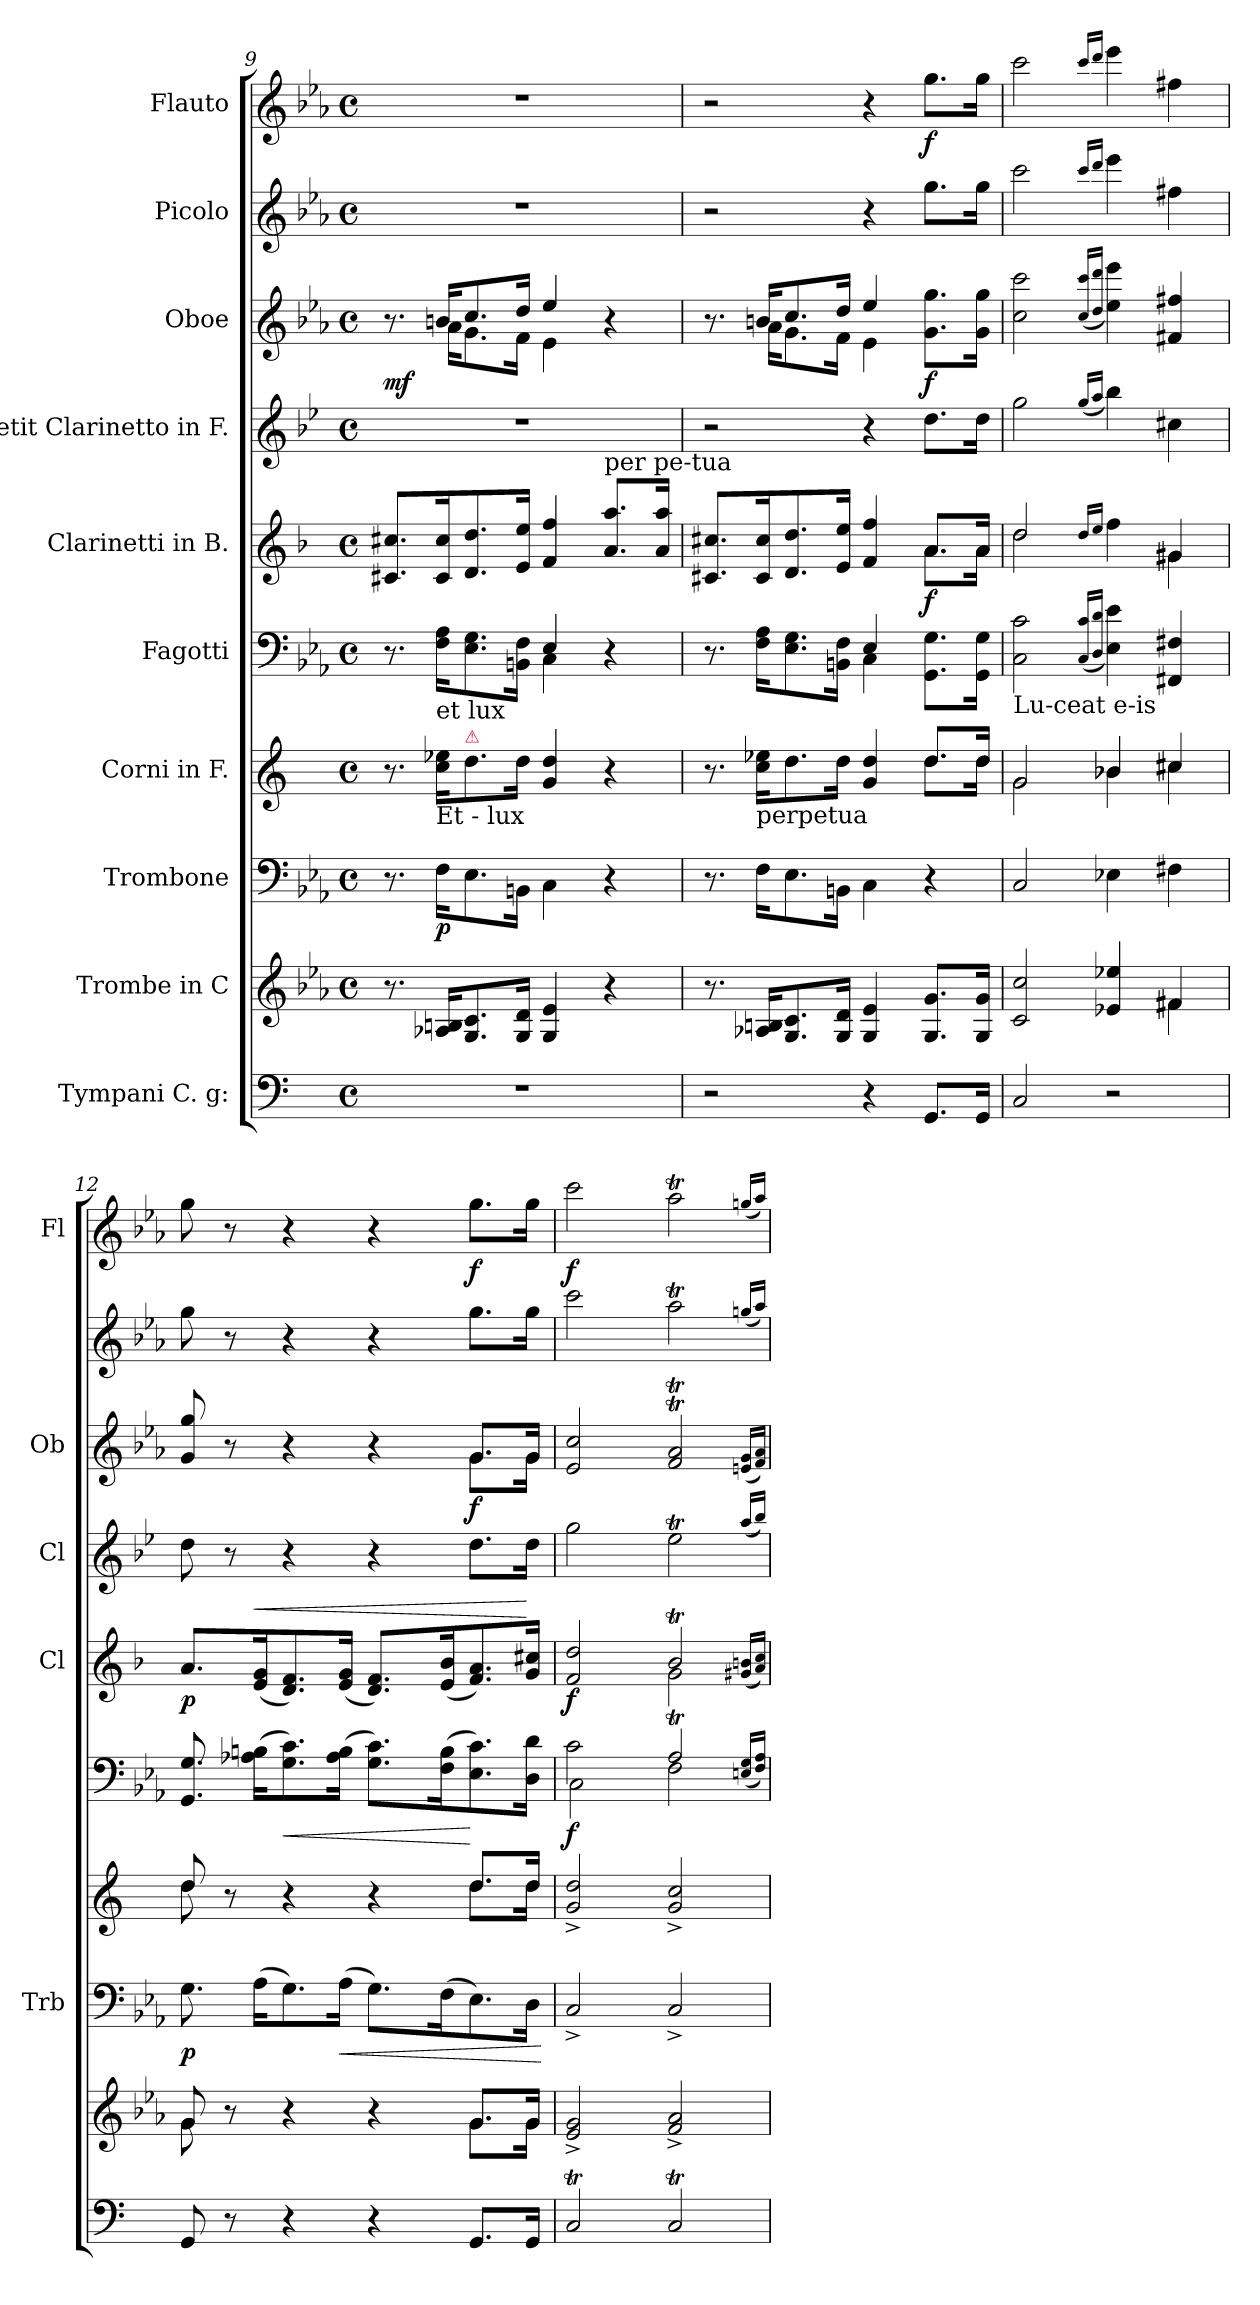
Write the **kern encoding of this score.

**kern	**kern	**kern	**dynam	**kern	**kern	**dynam	**kern	**dynam	**kern	**kern	**dynam	**kern	**dynam	**kern	**dynam
*part10	*part9	*part8	*part8	*part7	*part6	*part6	*part5	*part5	*part4	*part3	*part3	*part2	*part2	*part1	*part1
*staff10	*staff9	*staff8	*staff8	*staff7	*staff6	*staff6	*staff5	*staff5	*staff4	*staff3	*staff3	*staff2	*staff2	*staff1	*staff1
*I"Tympani C. g:	*I"Trombe in C	*I"Trombone	*	*I"Corni in F.	*I"Fagotti	*	*I"Clarinetti in B.	*	*I"Petit Clarinetto in F.	*I"Oboe	*	*I"Picolo	*	*I"Flauto	*
*	*	*I'Trb	*	*	*	*	*I'Cl	*	*I'Cl	*I'Ob	*	*	*	*I'Fl	*
*clefF4	*clefG2	*clefF4	*	*clefG2	*clefF4	*	*clefG2	*	*clefG2	*clefG2	*	*clefG2	*	*clefG2	*
*	*	*	*	*ITrd4c7	*	*	*ITrd1c2	*	*ITrd4c7	*	*	*	*	*	*
*k[]	*k[b-e-a-]	*k[b-e-a-]	*	*k[b-]	*k[b-e-a-]	*	*k[b-e-a-]	*	*k[b-e-a-]	*k[b-e-a-]	*	*k[b-e-a-]	*	*k[b-e-a-]	*
*M4/4	*M4/4	*M4/4	*	*M4/4	*M4/4	*	*M4/4	*	*M4/4	*M4/4	*	*M4/4	*	*M4/4	*
*met(c)	*met(c)	*met(c)	*	*met(c)	*met(c)	*	*met(c)	*	*met(c)	*met(c)	*	*met(c)	*	*met(c)	*
=9	=9	=9	=9	=9	=9	=9	=9	=9	=9	=9	=9	=9	=9	=9	=9
*	*	*	*	*	*^	*	*	*	*	*^	*	*	*	*	*
1r	8.r	8.r	.	8.r	8.r	2ryy	.	8.Bn/ 8.bn/L	.	1r	8.r	8.ryy	mf	1r	.	1r	.
!	!	!	!	!	!LO:TX:b:t=et lux	!	!	!	!	!	!	!	!	!	!	!	!
!	!	!	!	!LO:TX:b:t=Et - lux	!	!	!	!	!	!	!	!	!	!	!	!	!
.	16A-X/ 16Bn/KL	16F\KL	p	16f\ 16a-X\KL	16F\ 16A-\KL	.	.	16B/ 16b/K	.	.	16bn/KL	16a-\KL	.	.	.	.	.
!	!	!	!	!LO:TX:a:color=crimson:t=⚠	!	!	!	!	!	!	!	!	!	!	!	!	!
.	8.G/ 8.c/	8.E-\	.	8.g\	8.E-\ 8.G\	.	.	8.c/ 8.cc/	.	.	8.cc/	8.g\	.	.	.	.	.
.	16G/ 16d/Jk	16BBn\Jk	.	16g\Jk	16BBn\ 16F\Jk	.	.	16d/ 16dd/Jk	.	.	16dd/Jk	16f\Jk	.	.	.	.	.
.	4G/ 4e-/	4C\	.	4c/ 4g/	4E-/	4C\	.	4e-/ 4ee-/	.	.	4ee-/	4e-\	.	.	.	.	.
!	!	!	!	!	!	!	!	!LO:TX:a:t=per pe-tua	!	!	!	!	!	!	!	!	!
.	4r	4r	.	4r	4r	4ryy	.	8.g/ 8.gg/L	.	.	4r	4ryy	.	.	.	.	.
.	.	.	.	.	.	.	.	16g/ 16gg/Jk	.	.	.	.	.	.	.	.	.
=10	=10	=10	=10	=10	=10	=10	=10	=10	=10	=10	=10	=10	=10	=10	=10	=10	=10
*	*	*	*	*^	*	*	*	*^	*	*	*	*	*	*	*	*	*
2r	8.r	8.r	.	8.r	2.ryy	8.r	2ryy	.	8.Bn/ 8.bn/L	2.ryy	.	2r	8.r	8.ryy	.	2r	.	2r	.
!	!	!	!	!LO:TX:b:t=perpetua	!	!	!	!	!	!	!	!	!	!	!	!	!	!	!
.	16A-X/ 16Bn/KL	16F\KL	.	16f\ 16a-X\KL	.	16F\ 16A-\KL	.	.	16B/ 16b/K	.	.	.	16bn/KL	16a-\KL	.	.	.	.	.
.	8.G/ 8.c/	8.E-\	.	8.g\	.	8.E-\ 8.G\	.	.	8.c/ 8.cc/	.	.	.	8.cc/	8.g\	.	.	.	.	.
.	16G/ 16d/Jk	16BBn\Jk	.	16g\Jk	.	16BBn\ 16F\Jk	.	.	16d/ 16dd/Jk	.	.	.	16dd/Jk	16f\Jk	.	.	.	.	.
4r	4G/ 4e-/	4C\	.	4c/ 4g/	.	4E-/	4C\	.	4e-/ 4ee-/	.	.	4r	4ee-/	4e-\	.	4r	.	4r	.
!	!	!	!	!	!	!	!	!	!	!	!	!	!	!	!	!	!	!	!LO:DY:b
8.GG/L	8.G/ 8.g/L	4r	.	8.g/L	8.g\L	8.GG\ 8.G\L	4ryy	.	8.g/L	8.g\L	f	8.g\L	8.g\ 8.gg\L	4ryy	f	8.gg\L	.	8.gg\L	f
16GG/Jk	16G/ 16g/Jk	.	.	16g/Jk	16g\Jk	16GG\ 16G\Jk	.	.	16g/Jk	16g\Jk	.	16g\Jk	16g\ 16gg\Jk	.	.	16gg\Jk	.	16gg\Jk	.
*	*	*	*	*	*	*v	*v	*	*	*	*	*	*v	*v	*	*	*	*	*
=11	=11	=11	=11	=11	=11	=11	=11	=11	=11	=11	=11	=11	=11	=11	=11	=11	=11
*	*^	*	*	*	*	*	*	*	*	*	*	*	*	*	*	*	*
!	!	!	!	!	!	!	!LO:TX:b:t=Lu-ceat e-is	!	!	!	!	!	!	!	!	!	!	!
2C/	2c/ 2cc/	2.ryy	2C/	.	2c/	2c\	2C\ 2c\	.	2cc/	2cc\	.	2cc\	2cc\ 2ccc\	.	2ccc\	.	2ccc\	.
.	.	.	.	.	.	.	(<16qqC/ 16qqc/LL	.	16qqcc/LL	.	.	(16qqcc/LL	(<16qqcc/ 16qqccc/LL	.	16qqccc/LL	.	16qqccc/LL	.
.	.	.	.	.	.	.	16qqD/ 16qqd/JJ	.	16qqdd/JJ	.	.	16qqdd/JJ	16qqdd/ 16qqddd/JJ	.	16qqddd/JJ	.	16qqddd/JJ	.
2r	4e-X/ 4ee-X/	.	4E-X\	.	4e-X/	4e-X\	4E-\ 4e-\)	.	4ee-\	4ryy	.	4ee-\)	4ee-\ 4eee-\)	.	4eee-\	.	4eee-\	.
.	4f#X/	4f#X\	4F#X\	.	4f#X/	4f#X\	4FF#X/ 4F#X/	.	4f#X/	4f#X\	.	4f#X\	4f#X/ 4ff#X/	.	4ff#X\	.	4ff#X\	.
*	*	*	*	*	*	*	*	*	*v	*v	*	*	*	*	*	*	*	*
=12	=12	=12	=12	=12	=12	=12	=12	=12	=12	=12	=12	=12	=12	=12	=12	=12	=12
*	*	*	*	*	*	*	*	*	*	*	*	*^	*	*	*	*	*
8GG/	8g/	8g\	8.G\	p	8g/	8g\	8.GG/ 8.G/	.	8.g/L	p	8g\	8g/ 8gg/	2.ryy	.	8gg\	.	8gg\	.
8r	8r	2ryy	.	.	8r	2ryy	.	.	.	.	8r	8r	.	.	8r	.	8r	.
!	!	!	!	!	!	!	!	!	!	!LO:HP:a	!	!	!	!	!	!	!	!
.	.	.	(16A-\KL	.	.	.	(16A-X\ 16Bn\KL	.	(>16d/ 16f/K	<	.	.	.	.	.	.	.	.
!	!	!	!	!	!	!	!	!LO:HP:b	!	!	!	!	!	!	!	!	!	!
4r	4r	.	8.G\)	.	4r	.	8.G\ 8.c\)	<	8.c/ 8.e-/)	.	4r	4r	.	.	4r	.	4r	.
!	!	!	!	!LO:HP:b	!	!	!	!	!	!	!	!	!	!	!	!	!	!
.	.	.	(16A-\Jk	<	.	.	(16A-\ 16B\Jk	.	(>16d/ 16f/Jk	.	.	.	.	.	.	.	.	.
4r	4r	.	8.G\L)	.	4r	.	8.G\ 8.c\L)	.	8.c/ 8.e-/L)	.	4r	4r	.	.	4r	.	4r	.
.	.	8ryy	.	.	.	8ryy	.	.	.	.	.	.	.	.	.	.	.	.
.	.	.	(16F\K	.	.	.	(16F\ 16B\K	.	(>16d/ 16a-/K	.	.	.	.	.	.	.	.	.
!	!	!	!	!	!	!	!	!	!	!	!	!	!	!	!	!LO:DY:a	!	!
8.GG/L	8.g/L	8.g\L	8.E-\)	.	8.g/L	8.g\L	8.E-\ 8.c\)	[	8.e-/ 8.g/)	.	8.g\L	8.g/L	8.g\L	f	8.gg\L	f	8.gg\L	.
16GG/Jk	16g/Jk	16g\Jk	16D\Jk	.	16g/Jk	16g\Jk	16D\ 16d\Jk	.	16f/ 16bn/Jk	[	16g\Jk	16g/Jk	16g\Jk	.	16gg\Jk	.	16gg\Jk	.
*	*v	*v	*	*	*v	*v	*	*	*	*	*	*v	*v	*	*	*	*	*
.	.	.	[	.	.	.	.	.	.	.	.	.	.	.	.
=13	=13	=13	=13	=13	=13	=13	=13	=13	=13	=13	=13	=13	=13	=13	=13
*	*	*	*	*	*^	*	*^	*	*	*	*	*	*	*	*
!	!	!	!	!	!	!	!LO:DY:b	!	!	!	!	!	!	!	!LO:DY:a	!	!
2CT/	2e-^>/ 2g^>/	2C^/	.	2c^/ 2g^/	2c\	2C\	f	2e-/ 2cc/	2ryy	f	2cc\	2e-/ 2cc/	.	2ccc\	f	2ccc\	.
2CT/	2f^>/ 2a-^>/	2C^/	.	2c^/ 2f^/	2A-T/	2F\	.	2a-T/	2f\	.	2a-T\	2fT/ 2a-T/	.	2aa-T\	.	2aa-T\	.
*	*	*	*	*	*v	*v	*	*	*	*	*	*	*	*	*	*	*
*	*	*	*	*	*	*	*v	*v	*	*	*	*	*	*	*	*
.	.	.	.	.	(16qqEn/ 16qqG/LL	.	(16qqf#X/ 16qqa/LL	.	(16qqdd/LL	(16qqen/ 16qqg/LL	.	(16qqggn/LL	.	(16qqggn/LL	.
.	.	.	.	.	16qqF/ 16qqA-/JJ)	.	16qqg/ 16qqb-/JJ)	.	16qqee-/JJ)	16qqf/ 16qqa-/JJ)	.	16qqaa-/JJ)	.	16qqaa-/JJ)	.
=	=	=	=	=	=	=	=	=	=	=	=	=	=	=	=
*-	*-	*-	*-	*-	*-	*-	*-	*-	*-	*-	*-	*-	*-	*-	*-
